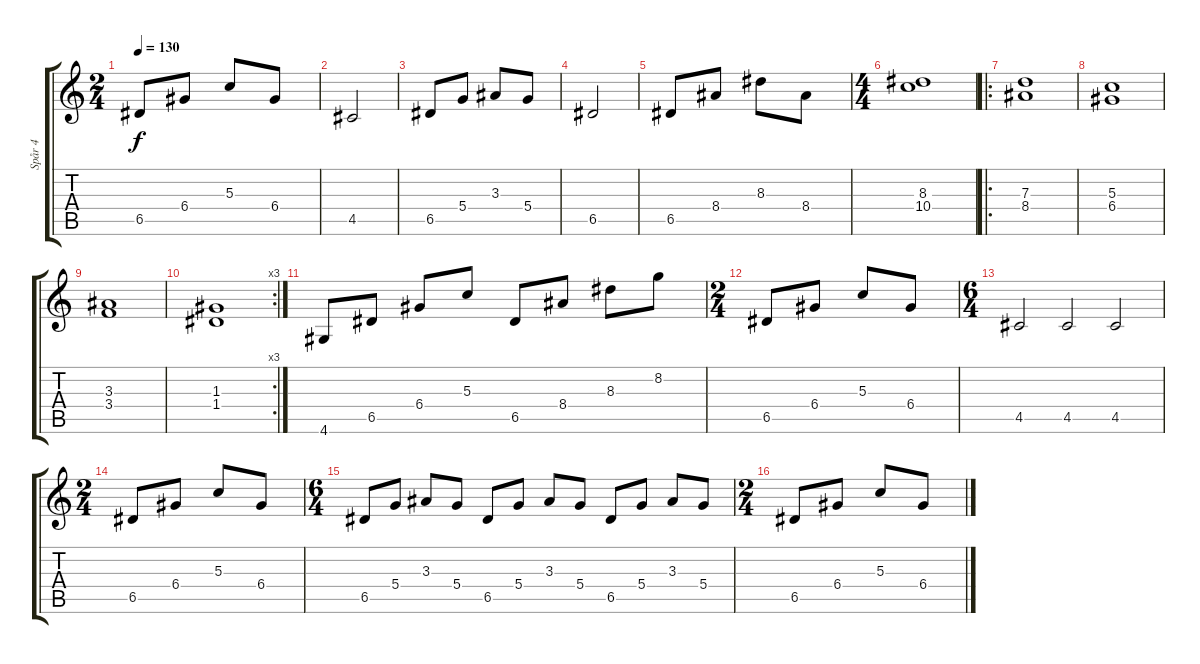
\track ("Spår 4" "Spår 4") {instrument overdrivenguitar}
\staff {score tabs}
\tuning (E4 B3 G3 D3 A2 E2) {hide}
\ts (2 4)
\tempo 130
\clef g2
\ks c
6.5.8{dy f} 6.4.8 5.3.8 6.4.8 |
4.5.2 |
6.5.8 5.4.8 3.3.8 5.4.8 |
6.5.2 |
6.5.8 8.4.8 8.3.8 8.4.8 |
\ts (4 4)
(8.3 10.4).1 |
\ro
(7.3 8.4).1 |
(5.3 6.4).1 |
(3.3 3.4).1 |
\rc 3
(1.3 1.4).1 |
4.6.8 6.5.8 6.4.8 5.3.8 6.5.8 8.4.8 8.3.8 8.2.8 |
\ts (2 4)
6.5.8 6.4.8 5.3.8 6.4.8 |
\ts (6 4)
4.5.2 4.5.2 4.5.2 |
\ts (2 4)
6.5.8 6.4.8 5.3.8 6.4.8 |
\ts (6 4)
6.5.8 5.4.8 3.3.8 5.4.8 6.5.8 5.4.8 3.3.8 5.4.8 6.5.8 5.4.8 3.3.8 5.4.8 |
\ts (2 4)
6.5.8 6.4.8 5.3.8 6.4.8
